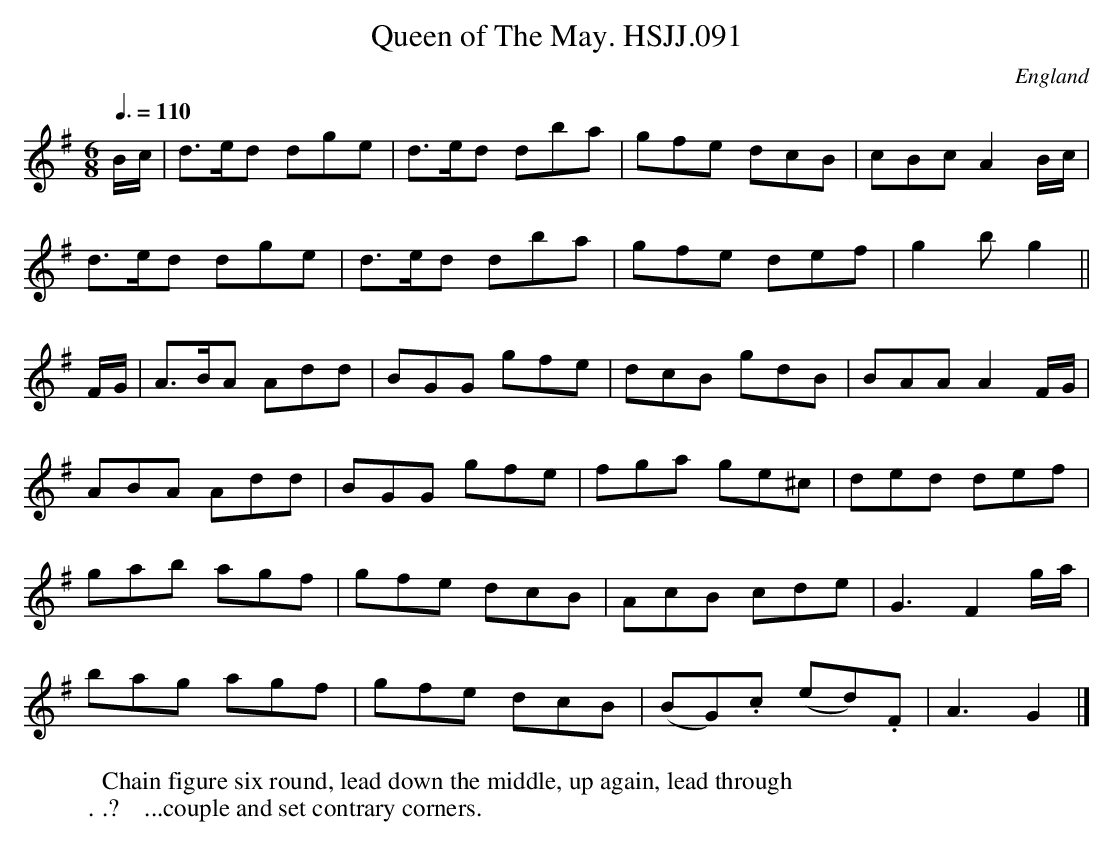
X:1
T:Queen of The May. HSJJ.091
M:6/8
L:1/8
Q:3/8=110
O:England
W:Chain figure six round, lead down the middle, up again, lead through
W:..?    ...couple and set contrary corners.
K:G
B/c/|d>ed dge|d>ed dba|gfe dcB|cBcA2B/c/|
d>ed dge|d>ed dba|gfe def|g2bg2||
F/G/|A>BA Add|BGG gfe|dcB gdB|BAAA2F/G/|
ABA Add|BGG gfe|fga ge^c|ded def|
gab agf|gfe dcB|AcB cde|G3F2g/a/|
bag agf|gfe dcB|(BG).c (ed).F|A3G2|]
